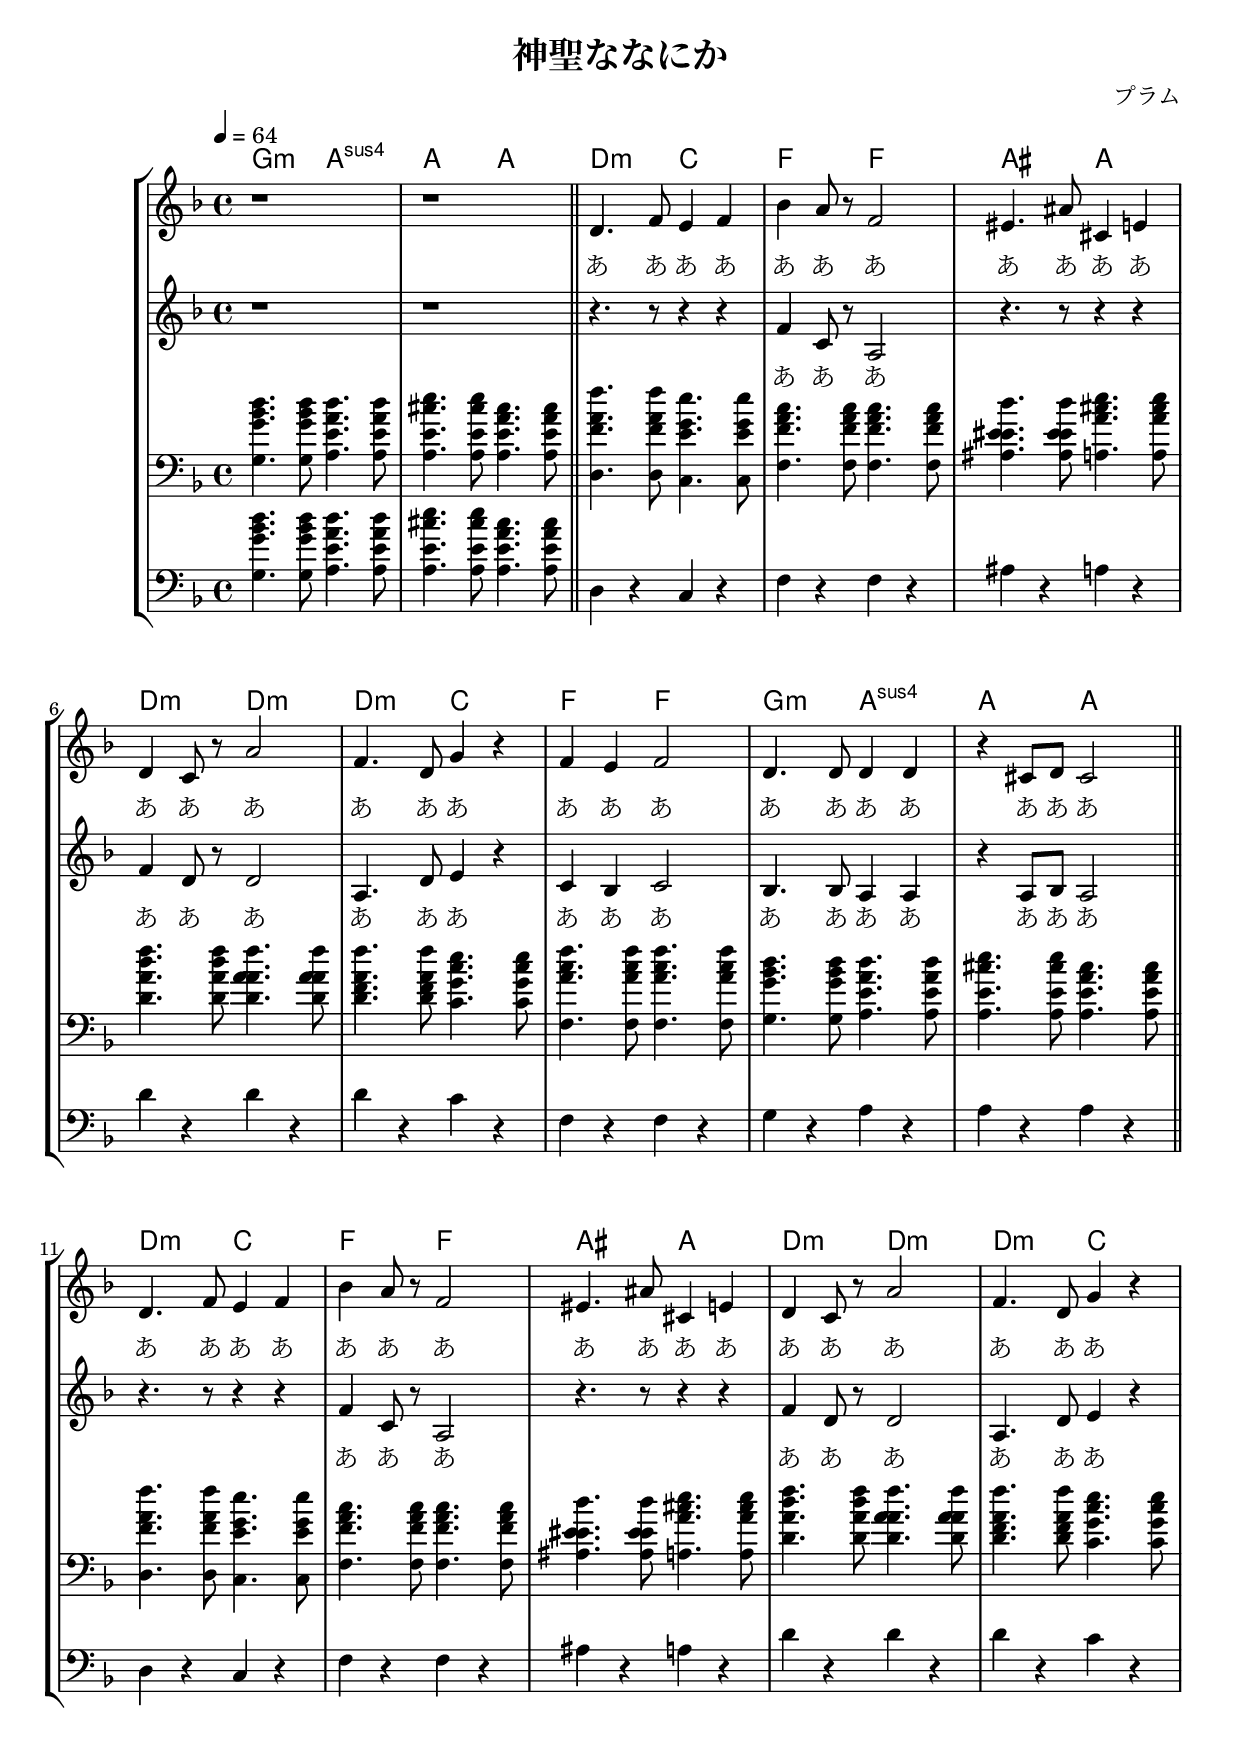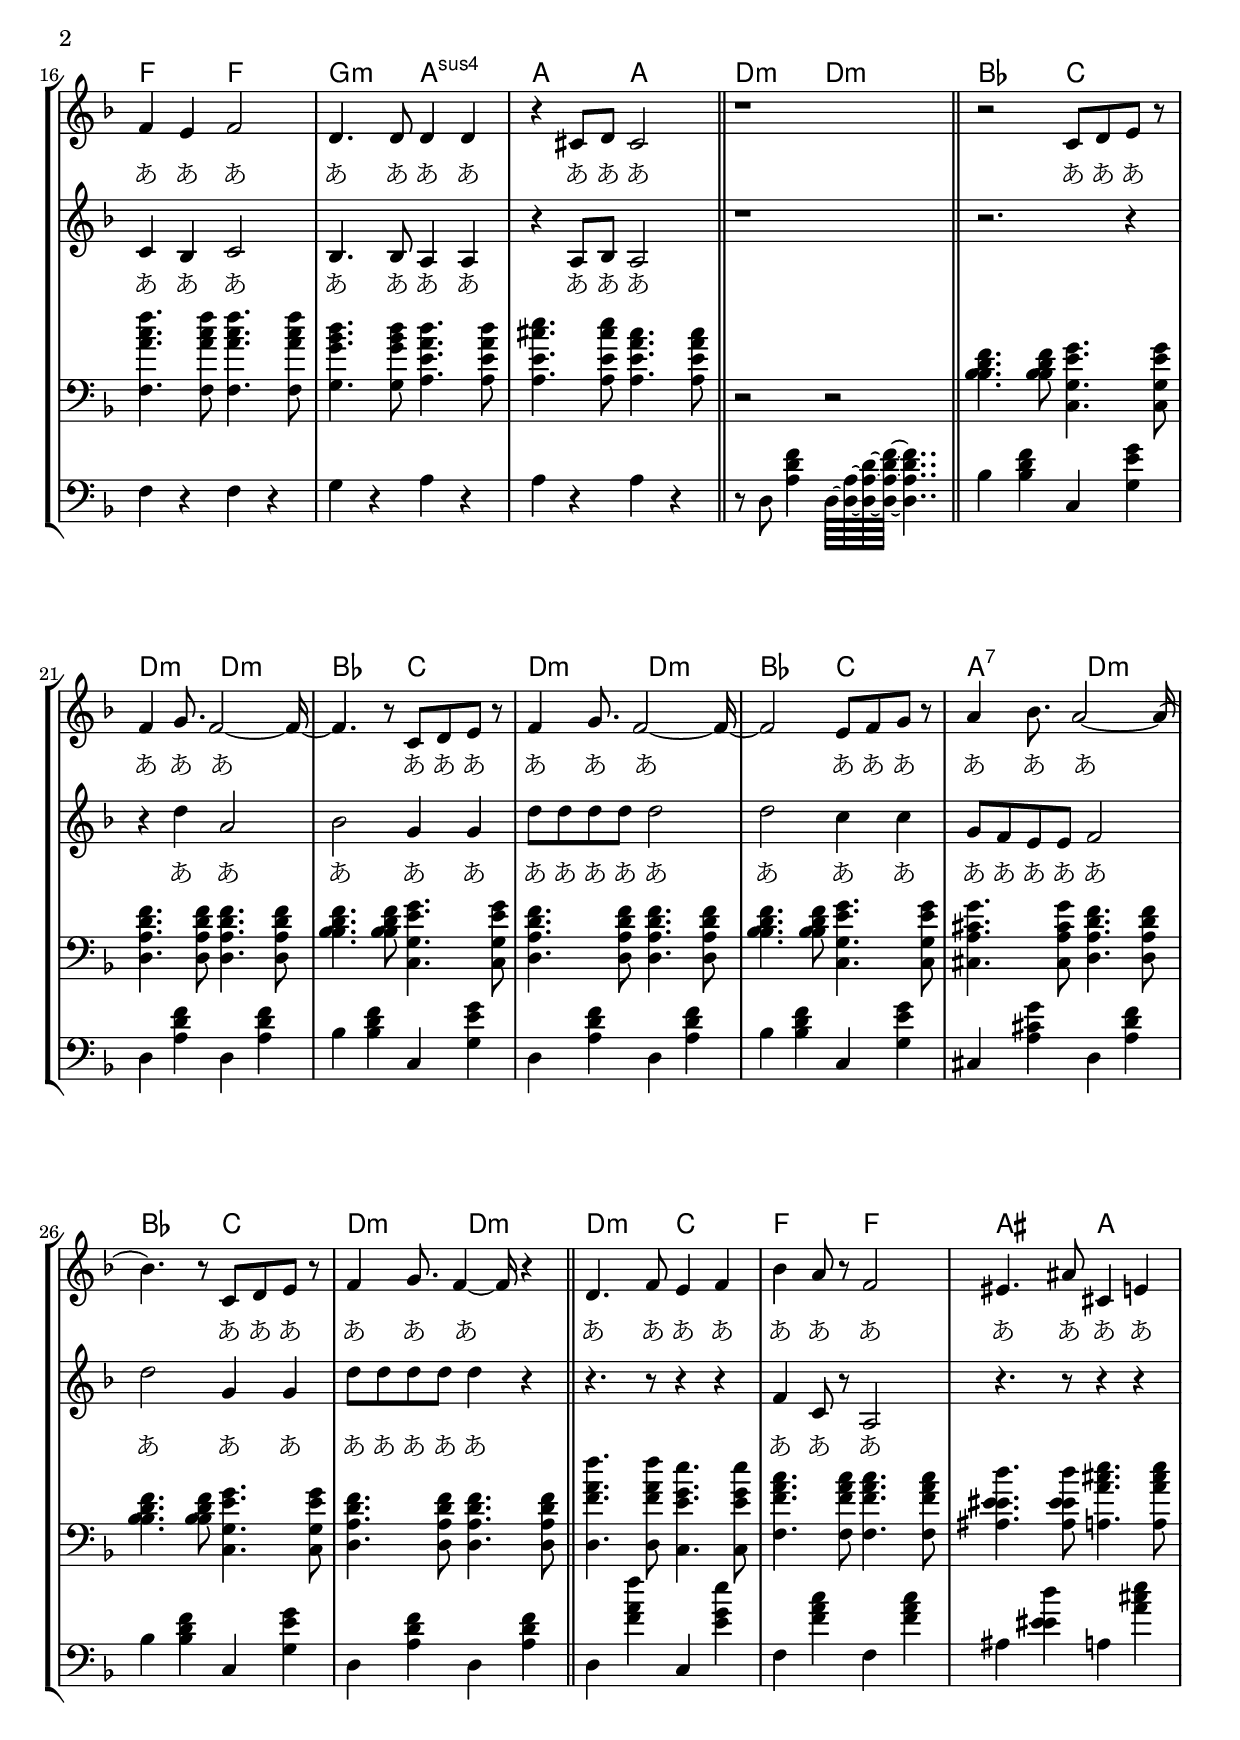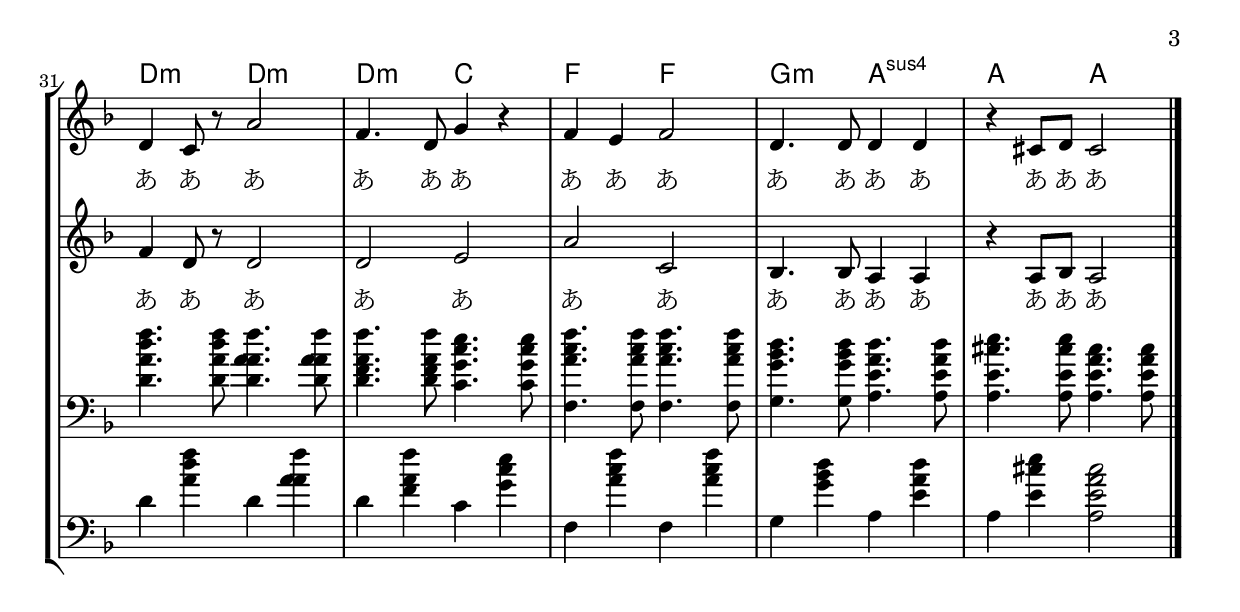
\version "2.12.1"

\header {
	title = \markup {神聖ななにか}
	composer = \markup \center-column {プラム}
}

harmony = \chordmode {
	g2:m a:sus4 a a 

	d:m c f f ais a d:m d:m d:m c f f g:m a:sus4 a a 

	d:m c f f ais a d:m d:m d:m c f f g:m a:sus4 a a 

	d:m d:m 

	bes c d:m d:m bes c d:m d:m bes c a:7 d:m bes c d:m d:m 

	d:m c f f ais a d:m d:m d:m c f f g:m a:sus4 a a 
}

melody = {
	\key f \major
	\tempo 4 = 64
	r1 | r1   
	\set Staff.midiInstrument = #"Flute"
	d'4.  f'8  e'4  f'4 
	bes'4  a'8  r8  f'2 
	eis'4.  ais'8  cis'4  e'4 
	d'4  c'8  r8  a'2 
	f'4.  d'8  g'4  r4 
	f'4  e'4  f'2 
	d'4.  d'8  d'4  d'4 
	r4  cis'8  d'8  cis'2
	\set Staff.midiInstrument = #"String Ensemble 1"
	d'4.  f'8  e'4  f'4 
	bes'4  a'8  r8  f'2 
	eis'4.  ais'8  cis'4  e'4 
	d'4  c'8  r8  a'2 
	f'4.  d'8  g'4  r4 
	f'4  e'4  f'2 
	d'4.  d'8  d'4  d'4 
	r4  cis'8  d'8  cis'2
	r1   
	\set Staff.midiInstrument = #"Flute"
	r2 c'8  d'8  e'8  r8 
	f'4  g'8.  f'2~f'16~ 
	f'4.  r8  c'8  d'8  e'8  r8 
	f'4  g'8.  f'2~f'16~ 
	f'2  e'8  f'8  g'8  r8 
	a'4  bes'8.  a'2~a'16 
	(bes'4.)  r8  c'8  d'8  e'8  r8 
	f'4  g'8.  f'4~f'16  	r4 	\set Staff.midiInstrument = #"String Ensemble 1"
	d'4.  f'8  e'4  f'4 
	bes'4  a'8  r8  f'2 
	eis'4.  ais'8  cis'4  e'4 
	d'4  c'8  r8  a'2 
	f'4.  d'8  g'4  r4 
	f'4  e'4  f'2 
	d'4.  d'8  d'4  d'4 
	r4  cis'8  d'8  cis'2
	\bar "|."
}

words = \lyricmode {
	
	あ  あ  あ  あ  あ  あ  あ  あ  あ  あ  あ  あ  あ  あ  あ  あ  あ  あ  あ  あ  あ  あ  あ  あ  あ  あ  あ  
	あ  あ  あ  あ  あ  あ  あ  あ  あ  あ  あ  あ  あ  あ  あ  あ  あ  あ  あ  あ  あ  あ  あ  あ  あ  あ  あ  
	
	あ  あ  あ  あ  あ  あ  あ  あ  あ  あ  あ  あ  あ  あ  あ  あ  あ  あ  あ  あ  あ  あ  あ  あ  
	あ  あ  あ  あ  あ  あ  あ  あ  あ  あ  あ  あ  あ  あ  あ  あ  あ  あ  あ  あ  あ  あ  あ  あ  あ  あ  あ  
}

secondmelody = {
	\key f \major
	\tempo 4 = 64
	r1 | r1   
	\set Staff.midiInstrument = #"Choir Aahs"
	r4.  r8  r4  r4 
	f'4  c'8  r8  a2 
	r4.  r8  r4  r4 
	f'4  d'8  r8  d'2 
	a4.  d'8  e'4  r4 
	c'4  bes4  c'2 
	bes4.  bes8  a4  a4 
	r4  a8  bes8  a2
	\set Staff.midiInstrument = #"Choir Aahs"
	r4.  r8  r4  r4 
	f'4  c'8  r8  a2 
	r4.  r8  r4  r4 
	f'4  d'8  r8  d'2 
	a4.  d'8  e'4  r4 
	c'4  bes4  c'2 
	bes4.  bes8  a4  a4 
	r4  a8  bes8  a2
	r1   
	\set Staff.midiInstrument = #"Alto Sax"
	r2. r4 
	r4  d''4  a'2 
	bes'2  g'4  g'4 
	d''8  d''8  d''8  d''8  d''2 
	d''2  c''4  c''4 
	g'8  f'8  e'8  e'8  f'2 
	d''2  g'4  g'4 
	d''8  d''8  d''8  d''8  d''4  	r4 	\set Staff.midiInstrument = #"Choir Aahs"
	r4.  r8  r4  r4 
	f'4  c'8  r8  a2 
	r4.  r8  r4  r4 
	f'4  d'8  r8  d'2 
	d'2  e'2 
	a'2  c'2 
	bes4.  bes8  a4  a4 
	r4  a8  bes8  a2
	\bar "|."
}

secondwords = \lyricmode {
	
	あ  あ  あ  あ  あ  あ  あ  あ  あ  あ  あ  あ  あ  あ  あ  あ  あ  あ  あ  
	あ  あ  あ  あ  あ  あ  あ  あ  あ  あ  あ  あ  あ  あ  あ  あ  あ  あ  あ  
	
	あ  あ  あ  あ  あ  あ  あ  あ  あ  あ  あ  あ  あ  あ  あ  あ  あ  あ  あ  あ  あ  あ  あ  あ  あ  あ  
	あ  あ  あ  あ  あ  あ  あ  あ  あ  あ  あ  あ  あ  あ  あ  あ  あ  
}

tempochange = {
	\tempo 4 = 64
	r1 | r1 \bar "||"
	\tempo 4 = 64
	r1 | r1 | r1 | r1 | r1 | r1 | r1 | r1 \bar "||"
	\tempo 4 = 64
	r1 | r1 | r1 | r1 | r1 | r1 | r1 | r1 \bar "||"
	\tempo 4 = 64
	r1 \bar "||"
	\tempo 4 = 64
	r1 | r1 | r1 | r1 | r1 | r1 | r1 | r1 \bar "||"
	\tempo 4 = 64
	r1 | r1 | r1 | r1 | r1 | r1 | r1 | r1 \bar "|."
}

mainacc = {
	\clef bass
	\set Staff.midiInstrument = #"Pad 8 (sweep)"
	\key f \major
	\tempo 4 = 64
	<g g' bes' d''>4. <g g' bes' d''>8
	<a e' a' d''>4. <a e' a' d''>8
	<a e' cis'' e''>4. <a e' cis'' e''>8
	<a e' a' cis''>4. <a e' a' cis''>8
	\bar "||"

	\set Staff.midiInstrument = #"Pad 8 (sweep)"
	<d a' f' f''>4. <d a' f' f''>8
	<c e' g' e''>4. <c e' g' e''>8
	<f f' a' c''>4. <f f' a' c''>8
	<f f' a' c''>4. <f f' a' c''>8
	<ais eis' eis' d''>4. <ais eis' eis' d''>8
	<a a' cis'' e''>4. <a a' cis'' e''>8
	<d' a' d'' f''>4. <d' a' d'' f''>8
	<d' a' a' f''>4. <d' a' a' f''>8
	<d' f' a' f''>4. <d' f' a' f''>8
	<c' g' c'' e''>4. <c' g' c'' e''>8
	<f a' c'' f''>4. <f a' c'' f''>8
	<f a' c'' f''>4. <f a' c'' f''>8
	<g g' bes' d''>4. <g g' bes' d''>8
	<a e' a' d''>4. <a e' a' d''>8
	<a e' cis'' e''>4. <a e' cis'' e''>8
	<a e' a' cis''>4. <a e' a' cis''>8
	\bar "||"

	\set Staff.midiInstrument = #"Choir Aahs"
	<d a' f' f''>4. <d a' f' f''>8
	<c e' g' e''>4. <c e' g' e''>8
	<f f' a' c''>4. <f f' a' c''>8
	<f f' a' c''>4. <f f' a' c''>8
	<ais eis' eis' d''>4. <ais eis' eis' d''>8
	<a a' cis'' e''>4. <a a' cis'' e''>8
	<d' a' d'' f''>4. <d' a' d'' f''>8
	<d' a' a' f''>4. <d' a' a' f''>8
	<d' f' a' f''>4. <d' f' a' f''>8
	<c' g' c'' e''>4. <c' g' c'' e''>8
	<f a' c'' f''>4. <f a' c'' f''>8
	<f a' c'' f''>4. <f a' c'' f''>8
	<g g' bes' d''>4. <g g' bes' d''>8
	<a e' a' d''>4. <a e' a' d''>8
	<a e' cis'' e''>4. <a e' cis'' e''>8
	<a e' a' cis''>4. <a e' a' cis''>8
	\bar "||"

	\set Staff.midiInstrument = #"Acoustic grand"
	r2
	r2
	\bar "||"

	\set Staff.midiInstrument = #"Pad 8 (sweep)"
	<bes bes d' f'>4. <bes bes d' f'>8
	<c g e' g'>4. <c g e' g'>8
	<d a d' f'>4. <d a d' f'>8
	<d a d' f'>4. <d a d' f'>8
	<bes bes d' f'>4. <bes bes d' f'>8
	<c g e' g'>4. <c g e' g'>8
	<d a d' f'>4. <d a d' f'>8
	<d a d' f'>4. <d a d' f'>8
	<bes bes d' f'>4. <bes bes d' f'>8
	<c g e' g'>4. <c g e' g'>8
	<cis a cis' g'>4. <cis a cis' g'>8
	<d a d' f'>4. <d a d' f'>8
	<bes bes d' f'>4. <bes bes d' f'>8
	<c g e' g'>4. <c g e' g'>8
	<d a d' f'>4. <d a d' f'>8
	<d a d' f'>4. <d a d' f'>8
	\bar "||"

	\set Staff.midiInstrument = #"Choir Aahs"
	<d a' f' f''>4. <d a' f' f''>8
	<c e' g' e''>4. <c e' g' e''>8
	<f f' a' c''>4. <f f' a' c''>8
	<f f' a' c''>4. <f f' a' c''>8
	<ais eis' eis' d''>4. <ais eis' eis' d''>8
	<a a' cis'' e''>4. <a a' cis'' e''>8
	<d' a' d'' f''>4. <d' a' d'' f''>8
	<d' a' a' f''>4. <d' a' a' f''>8
	<d' f' a' f''>4. <d' f' a' f''>8
	<c' g' c'' e''>4. <c' g' c'' e''>8
	<f a' c'' f''>4. <f a' c'' f''>8
	<f a' c'' f''>4. <f a' c'' f''>8
	<g g' bes' d''>4. <g g' bes' d''>8
	<a e' a' d''>4. <a e' a' d''>8
	<a e' cis'' e''>4. <a e' cis'' e''>8
	<a e' a' cis''>4. <a e' a' cis''>8
	\bar "|."
}

subacc = {
	\clef bass
	\set Staff.midiInstrument = #"Pad 2 (warm)"
	\key f \major
	\tempo 4 = 64
	<g g' bes' d''>4. <g g' bes' d''>8
	<a e' a' d''>4. <a e' a' d''>8
	<a e' cis'' e''>4. <a e' cis'' e''>8
	<a e' a' cis''>4. <a e' a' cis''>8
	\bar "||"

	\set Staff.midiInstrument = #"Voice Oohs"
	d4 r4
	c4 r4
	f4 r4
	f4 r4
	ais4 r4
	a4 r4
	d'4 r4
	d'4 r4
	d'4 r4
	c'4 r4
	f4 r4
	f4 r4
	g4 r4
	a4 r4
	a4 r4
	a4 r4
	\bar "||"

	\set Staff.midiInstrument = #"Voice Oohs"
	d4 r4
	c4 r4
	f4 r4
	f4 r4
	ais4 r4
	a4 r4
	d'4 r4
	d'4 r4
	d'4 r4
	c'4 r4
	f4 r4
	f4 r4
	g4 r4
	a4 r4
	a4 r4
	a4 r4
	\bar "||"

	\set Staff.midiInstrument = #"Electric Guitar (clean)"
	r8 d8 <a d' f'>4
	d64~ <d~ a~> <d~ a~ d'~> <d a d' f'>~ <d a d' f'>4..
	\bar "||"

	\set Staff.midiInstrument = #"Electric Guitar (clean)"
	bes4 <bes d' f'>4
	c4 <g e' g'>4
	d4 <a d' f'>4
	d4 <a d' f'>4
	bes4 <bes d' f'>4
	c4 <g e' g'>4
	d4 <a d' f'>4
	d4 <a d' f'>4
	bes4 <bes d' f'>4
	c4 <g e' g'>4
	cis4 <a cis' g'>4
	d4 <a d' f'>4
	bes4 <bes d' f'>4
	c4 <g e' g'>4
	d4 <a d' f'>4
	d4 <a d' f'>4
	\bar "||"

	\set Staff.midiInstrument = #"Electric Guitar (clean)"
	d4 <a' f' f''>4
	c4 <e' g' e''>4
	f4 <f' a' c''>4
	f4 <f' a' c''>4
	ais4 <eis' eis' d''>4
	a4 <a' cis'' e''>4
	d'4 <a' d'' f''>4
	d'4 <a' a' f''>4
	d'4 <f' a' f''>4
	c'4 <g' c'' e''>4
	f4 <a' c'' f''>4
	f4 <a' c'' f''>4
	g4 <g' bes' d''>4
	a4 <e' a' d''>4
	a4 <e' cis'' e''>4
	<a e' a' cis''>2
	\bar "|."
}

percA = {
	\drummode {
	r1 |r1 \bar "||"
	r1 |r1 |r1 |r1 |r1 |r1 |r1 |r1 \bar "||"
	r1 |r1 |r1 |r1 |r1 |r1 |r1 |r1 \bar "||"
	r1 \bar "||"
	r1 |r1 |r1 |r1 |r1 |r1 |r1 |r1 \bar "||"
	r1 |r1 |r1 |r1 |r1 |r1 |r1 |r1 \bar "|."
	}
}

percB = {
	\drummode {
	r1 |r1 \bar "||"
	r1 |r1 |r1 |r1 |r1 |r1 |r1 |r1 \bar "||"
	r1 |r1 |r1 |r1 |r1 |r1 |r1 |r1 \bar "||"
	r1 \bar "||"
	r1 |r1 |r1 |r1 |r1 |r1 |r1 |r1 \bar "||"
	r1 |r1 |r1 |r1 |r1 |r1 |r1 |r1 \bar "|."
	}
}

percC = {
	\drummode {
	r1 |r1 \bar "||"
	r1 |r1 |r1 |r1 |r1 |r1 |r1 |r1 \bar "||"
	r1 |r1 |r1 |r1 |r1 |r1 |r1 |r1 \bar "||"
	r1 \bar "||"
	r1 |r1 |r1 |r1 |r1 |r1 |r1 |r1 \bar "||"
	r1 |r1 |r1 |r1 |r1 |r1 |r1 |r1 \bar "|."
	}
}

percD = {
	\drummode {
	r1 |r1 \bar "||"
	r1 |r1 |r1 |r1 |r1 |r1 |r1 |r1 \bar "||"
	r1 |r1 |r1 |r1 |r1 |r1 |r1 |r1 \bar "||"
	r1 \bar "||"
	r1 |r1 |r1 |r1 |r1 |r1 |r1 |r1 \bar "||"
	r1 |r1 |r1 |r1 |r1 |r1 |r1 |r1 \bar "|."
	}
}

percE = {
	\drummode {
	r1 |r1 \bar "||"
	r1 |r1 |r1 |r1 |r1 |r1 |r1 |r1 \bar "||"
	r1 |r1 |r1 |r1 |r1 |r1 |r1 |r1 \bar "||"
	r1 \bar "||"
	r1 |r1 |r1 |r1 |r1 |r1 |r1 |r1 \bar "||"
	r1 |r1 |r1 |r1 |r1 |r1 |r1 |r1 \bar "|."
	}
}

\score {
	<<
		\new StaffGroup <<
			\new ChordNames {\harmony}
			\new Voice = "melody" {\melody}
			\new Lyrics \lyricsto "melody" \words
			\new Voice = "secondmelody" {\secondmelody}
			\new Lyrics \lyricsto "secondmelody" \secondwords
			\new Staff = "mainacc" {\mainacc}
			\new Staff = "subacc" {\subacc}
		>>
	>>
	\layout { }
}
